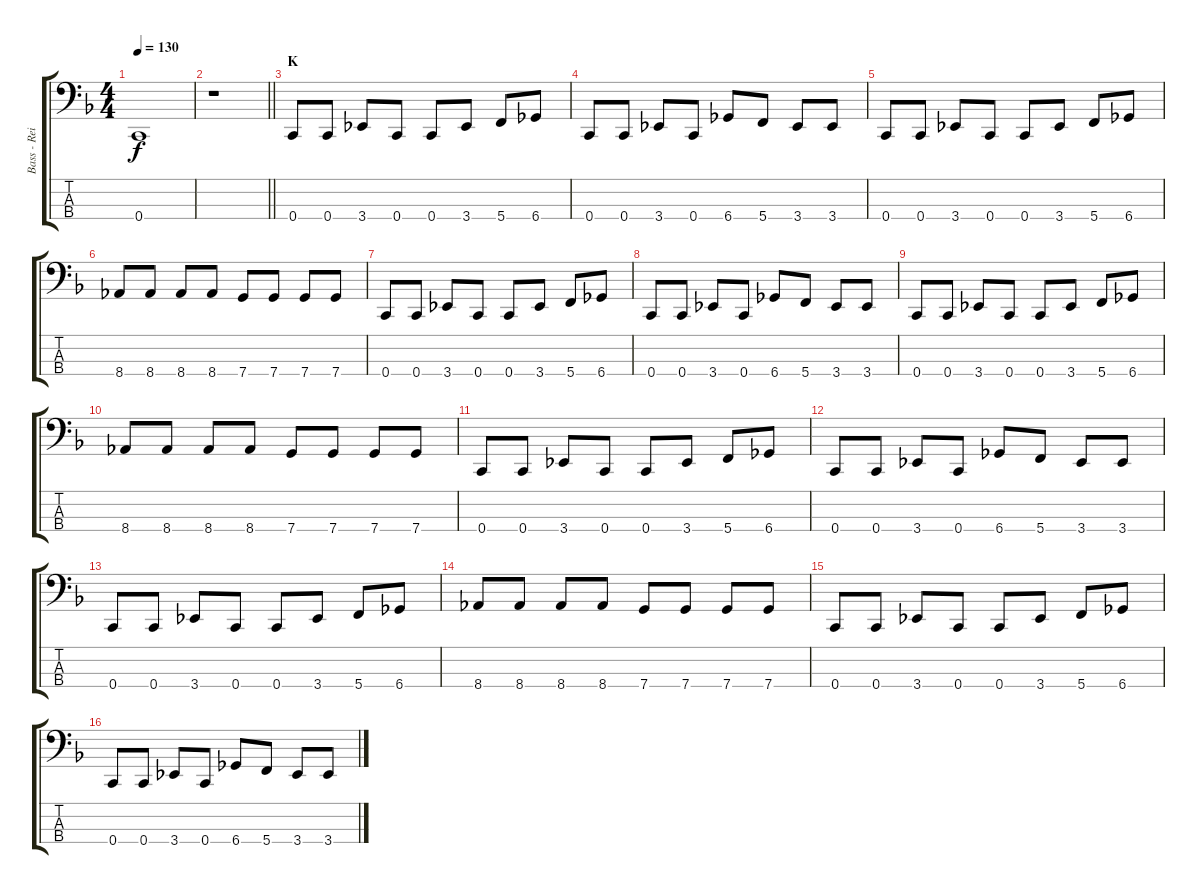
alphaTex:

\track ("Bass - Reita" "Bass - Rei") {instrument electricbasspick}
\staff {score tabs}
\tuning (Db2 Ab1 Eb1 C1) {hide}
\ts (4 4)
\tempo 130
\clef f4
\ks f
0.4.1{dy f} |
\barLineRight lightlight
r.1 |
\section ("" "K")
0.4.8 0.4.8 3.4.8 0.4.8 0.4.8 3.4.8 5.4.8 6.4.8 |
0.4.8 0.4.8 3.4.8 0.4.8 6.4.8 5.4.8 3.4.8 3.4.8 |
0.4.8 0.4.8 3.4.8 0.4.8 0.4.8 3.4.8 5.4.8 6.4.8 |
8.4.8 8.4.8 8.4.8 8.4.8 7.4.8 7.4.8 7.4.8 7.4.8 |
0.4.8 0.4.8 3.4.8 0.4.8 0.4.8 3.4.8 5.4.8 6.4.8 |
0.4.8 0.4.8 3.4.8 0.4.8 6.4.8 5.4.8 3.4.8 3.4.8 |
0.4.8 0.4.8 3.4.8 0.4.8 0.4.8 3.4.8 5.4.8 6.4.8 |
8.4.8 8.4.8 8.4.8 8.4.8 7.4.8 7.4.8 7.4.8 7.4.8 |
0.4.8 0.4.8 3.4.8 0.4.8 0.4.8 3.4.8 5.4.8 6.4.8 |
0.4.8 0.4.8 3.4.8 0.4.8 6.4.8 5.4.8 3.4.8 3.4.8 |
0.4.8 0.4.8 3.4.8 0.4.8 0.4.8 3.4.8 5.4.8 6.4.8 |
8.4.8 8.4.8 8.4.8 8.4.8 7.4.8 7.4.8 7.4.8 7.4.8 |
0.4.8 0.4.8 3.4.8 0.4.8 0.4.8 3.4.8 5.4.8 6.4.8 |
0.4.8 0.4.8 3.4.8 0.4.8 6.4.8 5.4.8 3.4.8 3.4.8
